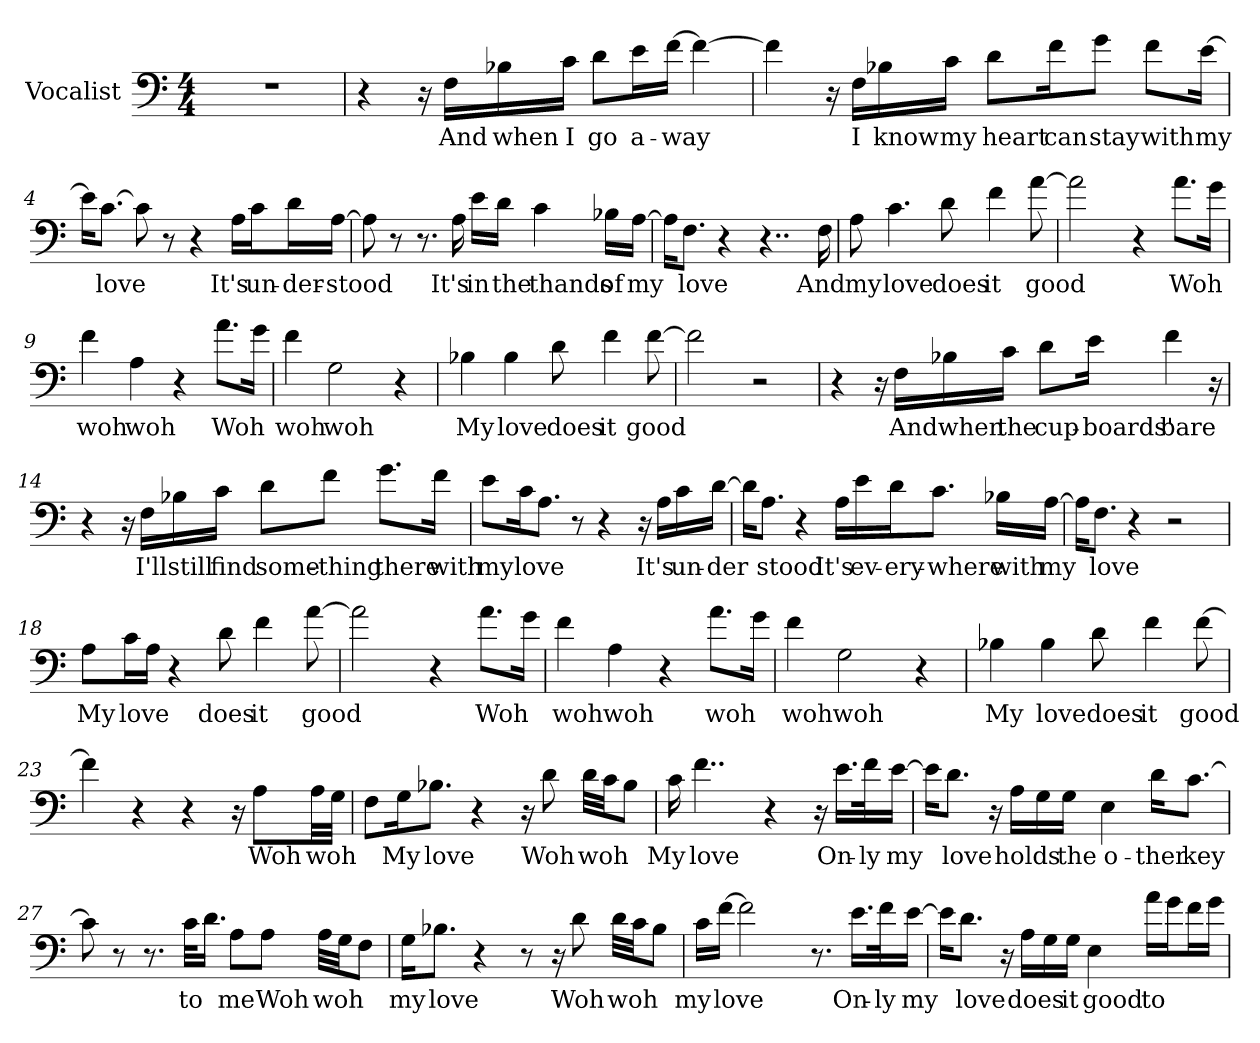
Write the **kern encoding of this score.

**kern	**text
*part1	*part1
*staff1	*staff1
*I"Vocalist	*
*clefF4	*
*M4/4	*
=1	=1
*clefF4	*
*M4/4	*
1r	.
=2	=2
4r	.
16r	.
16F\LL	And
16B-X\	when
16c\JJ	I
8d\L	go
16e\L	a-
[16f\JJ	-way
4f_	_
=3	=3
4f]	_
16r	.
16F\LL	I
16B-X\	know
16c\JJ	my
8d\L	heart
16f\K	can
8g\J	stay
8f\L	with
[16e\Jk	my
=4	=4
16e\KL]	_
[8.c\J	love
8c]	_
8r	.
4r	.
16A\LL	It's
16c\J	un-
16d\L	-der-
[16A\JJ	-stood
=5	=5
8A]	_
8r	.
8.r	.
16A	It's
16e\LL	in
16d\JJ	the
4c	thands
16B-X\LL	of
[16A\JJ	my
=6	=6
16A\KL]	_
8.F\J	love
4r	.
4..r	.
16F	And
=7	=7
8A	my
4.c	love
8d	does
4f	it
[8a	good
=8	=8
2a]	_
4r	.
8.a\L	Woh
16g\Jk	_
=9	=9
4f	woh
4A	woh
4r	.
8.a\L	Woh
16g\Jk	_
=10	=10
4f	woh
2G	woh
4r	.
=11	=11
4B-X	My
4B-	love
8d	does
4f	it
[8f	good
=12	=12
2f]	_
2r	.
=13	=13
4r	.
16r	.
16F\LL	And
16B-X\	when
16c\JJ	the
8d\L	cup-
16e\Jk	-boards'
4f	bare
16r	.
=14	=14
4r	.
16r	.
16F\LL	I'll
16B-X\	still
16c\JJ	find
8d\L	some-
8f\J	-thing
8.g\L	there
16f\Jk	with
=15	=15
8e\L	my
16c\K	love
8.A\J	_
8r	.
4r	.
16r	.
16A\LL	It's
16c\	un-
[16d\JJ	-der-
=16	=16
16d\KL]	_
8.A\J	-stood
4r	.
16A\LL	It's
16e\J	ev-
16d\K	-ery-
8.c\J	-where
16B-X\LL	with
[16A\JJ	my
=17	=17
16A\KL]	_
8.F\J	love
4r	.
2r	.
=18	=18
8A\L	My
16c\L	love
16A\JJ	_
4r	.
8d	does
4f	it
[8a	good
=19	=19
2a]	_
4r	.
8.a\L	Woh
16g\Jk	_
=20	=20
4f	woh
4A	woh
4r	.
8.a\L	woh
16g\Jk	_
=21	=21
4f	woh
2G	woh
4r	.
=22	=22
4B-X	My
4B-	love
8d	does
4f	it
[8f	good
=23	=23
4f]	_
4r	.
4r	.
16r	.
8A\L	Woh
32A\LL	woh
32G\JJJ	_
=24	=24
8F\L	_
16G\K	My
8.B-X\J	love
4r	.
16r	.
8d	Woh
32d\LLL	woh
32c\JJ	_
8B-\J	_
=25	=25
16c	My
4..f	love
4r	.
16r	.
16.e\LL	On-
32f\K	-ly
[16e\JJ	my
=26	=26
16e\KL]	_
8.d\J	love
16r	.
16A\LL	holds
16G\	_
16G\JJ	the
4E	o-
16d\KL	-ther
[8.c\J	key
=27	=27
8c]	_
8r	.
8.r	.
32c\KLL	to
16.d\JJ	_
8A\L	me
8A\J	Woh
32A\LLL	woh
32G\JJ	_
8F\J	_
=28	=28
16G\KL	my
8.B-X\J	love
4r	.
8r	.
16r	.
8d	Woh
32d\LLL	woh
32c\JJ	_
8B-\J	_
=29	=29
16c\LL	my
[16f\JJ	love
2f]	_
8.r	.
16.e\LL	On-
32f\K	-ly
[16e\JJ	my
=30	=30
16e\KL]	_
8.d\J	love
16r	.
16A\LL	does
16G\	_
16G\JJ	it
4E	good
16a\LL	to
16g\J	_
16f\L	_
16g\JJ	_
=	=
*-	*-
